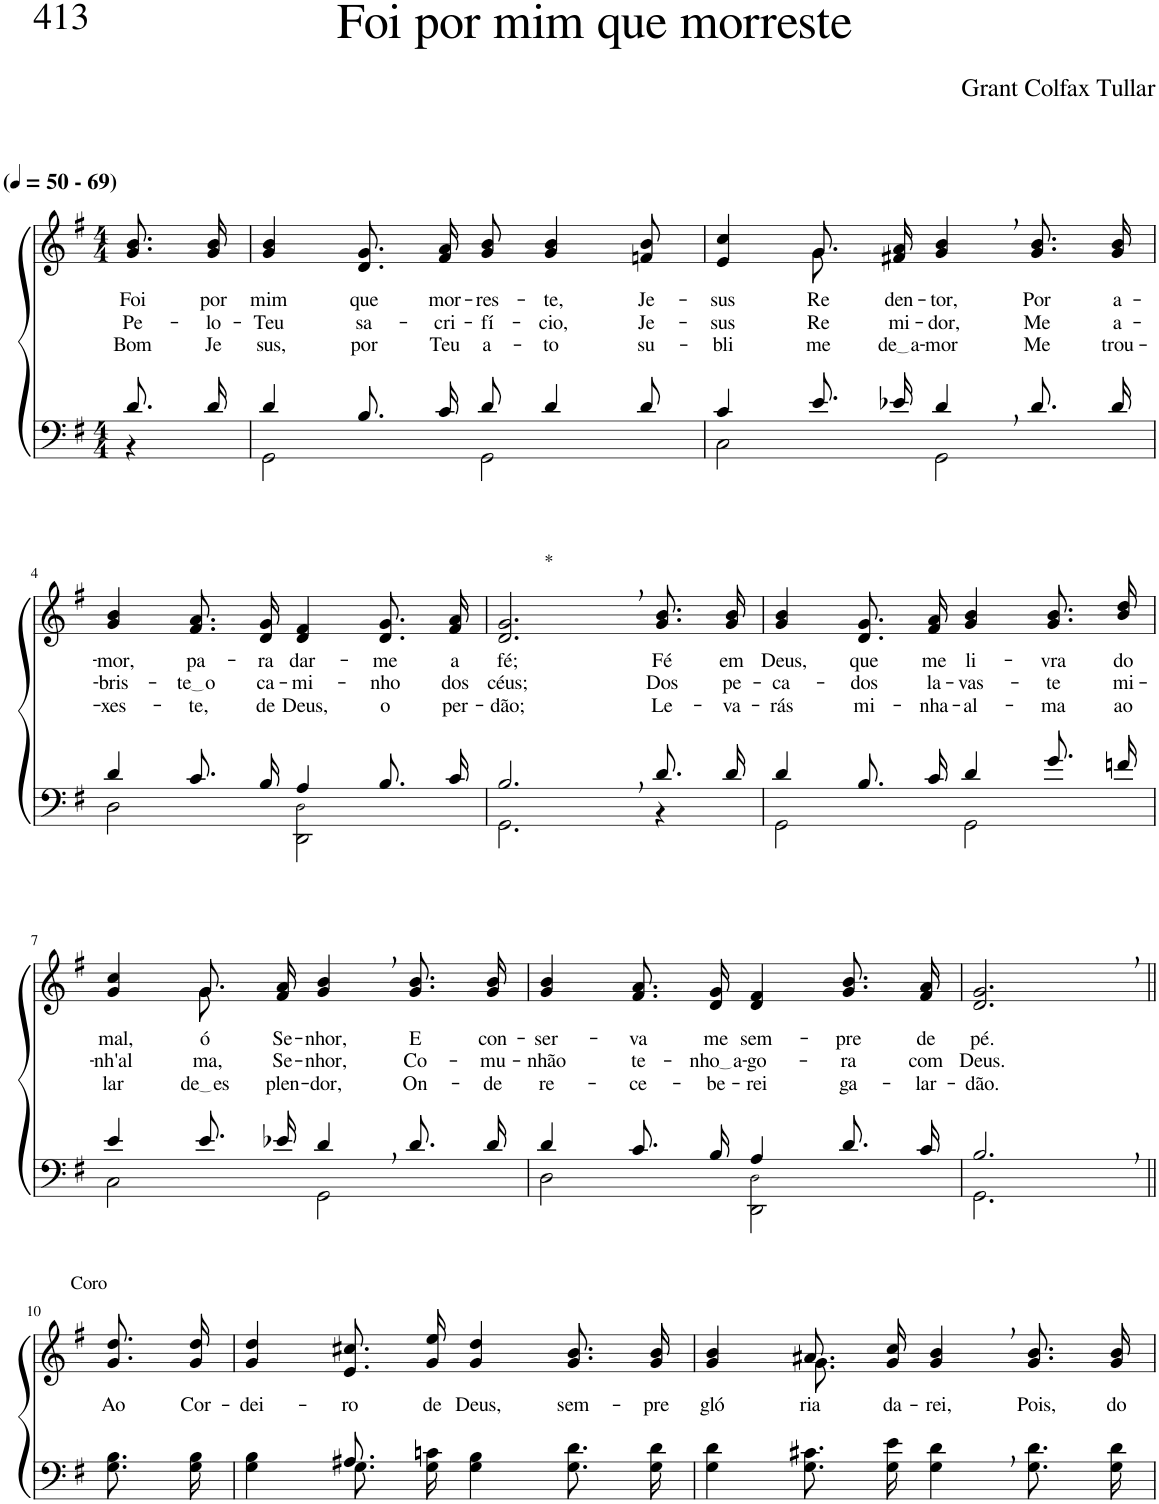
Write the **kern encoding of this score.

**kern	**kern	**text	**text	**text
*part2	*part1	*part1	*part1	*part1
*staff2	*staff1	*staff1	*staff1	*staff1
*I"Parte III e IV	*I"Parte I e II	*	*	*
*clefF4	*clefG2	*	*	*
*Trd1c2	*Trd1c2	*	*	*
*k[f#]	*k[f#]	*	*	*
*M4/4	*M4/4	*	*	*
*MM50	*MM50	*	*	*
=1	=1	=1	=1	=1
*^	*	*	*	*
!	!	!LO:TX:a:B:t=(	!	!	!
!	!	!LO:TX:a:B:t=- 69)	!	!	!
!	!	!	!LO:LY:b	!LO:LY:b	!LO:LY:b
8.d/L	4r	8.g/ 8.b/L	Foi	Pe-	Bom
!	!	!	!LO:LY:b	!LO:LY:b	!LO:LY:b
16d/Jk	.	16g/ 16b/Jk	por	-lo-	Je
=2	=2	=2	=2	=2	=2
!	!	!	!LO:LY:b	!LO:LY:b	!LO:LY:b
4d/	2GG\	4g/ 4b/	mim	-Teu	sus,
!	!	!	!LO:LY:b	!LO:LY:b	!LO:LY:b
8.B/L	.	8.d/ 8.g/L	que	sa-	por
!	!	!	!LO:LY:b	!LO:LY:b	!LO:LY:b
16c/Jk	.	16f#/ 16a/Jk	mor-	-cri-	Teu
!	!	!	!LO:LY:b	!LO:LY:b	!LO:LY:b
8d/	2GG\	8g/ 8b/	-res-	-fí-	a-
!	!	!	!LO:LY:b	!LO:LY:b	!LO:LY:b
4d/	.	4g/ 4b/	-te,	-cio,	-to
!	!	!	!LO:LY:b	!LO:LY:b	!LO:LY:b
8d/	.	8fn/ 8b/	Je-	Je-	su-
=3	=3	=3	=3	=3	=3
!	!	!	!LO:LY:b	!LO:LY:b	!LO:LY:b
*	*	*^	*	*	*
4c/	2C\	4e/ 4cc/	4ryy	-sus	-sus	-bli-
!	!	!	!	!LO:LY:b	!LO:LY:b	!LO:LY:b
8.e/L	.	8.g/L	8.g\	Re-	Re-	-me
!	!	!	!	!LO:LY:b	!LO:LY:b	!LO:LY:b
16e-X/Jk	.	16f#X/ 16a/Jk	2ryy	-den-	-mi-	de a
!	!	!	!	!LO:LY:b	!LO:LY:b	!LO:LY:b
4d,/	2GG\	4g/, 4b/,	.	-tor,	-dor,	-mor
!	!	!	!	!LO:LY:b	!LO:LY:b	!LO:LY:b
8.d/L	.	8.g/ 8.b/L	.	Por	Me	Me
!	!	!	!	!LO:LY:b	!LO:LY:b	!LO:LY:b
16d/Jk	.	16g/ 16b/Jk	16ryy	a-	a-	trou-
!!LO:LB:g=z
=4	=4	=4	=4	=4	=4	=4
!	!	!	!	!LO:LY:b	!LO:LY:b	!LO:LY:b
*	*	*v	*v	*	*	*
4d/	2D\	4g/ 4b/	-mor,	-bris-	-xes-
!	!	!	!LO:LY:b	!LO:LY:b	!LO:LY:b
8.c/L	.	8.f#/ 8.a/L	pa-	te o	-te,
!	!	!	!LO:LY:b	!LO:LY:b	!LO:LY:b
16B/Jk	.	16d/ 16g/Jk	-ra	ca-	de
!	!	!	!LO:LY:b	!LO:LY:b	!LO:LY:b
4A/	2DD\ 2D!\	4d/ 4f#/	dar-	-mi-	Deus,
!	!	!	!LO:LY:b	!LO:LY:b	!LO:LY:b
8.B/L	.	8.d/ 8.g/L	-me	-nho	o
!	!	!	!LO:LY:b	!LO:LY:b	!LO:LY:b
16c/Jk	.	16f#/ 16a/Jk	a	dos	per-
=5	=5	=5	=5	=5	=5
!	!	!LO:TX:a:t=*	!	!	!
!	!	!	!LO:LY:b	!LO:LY:b	!LO:LY:b
2.B,/	2.GG\	2.d/, 2.g/,	fé;	céus;	-dão;
!	!	!	!LO:LY:b	!LO:LY:b	!LO:LY:b
8.d/L	4r	8.g/ 8.b/L	Fé	Dos	Le-
!	!	!	!LO:LY:b	!LO:LY:b	!LO:LY:b
16d/Jk	.	16g/ 16b/Jk	em	pe-	-va-
=6	=6	=6	=6	=6	=6
!	!	!	!LO:LY:b	!LO:LY:b	!LO:LY:b
4d/	2GG\	4g/ 4b/	Deus,	-ca-	-rás
!	!	!	!LO:LY:b	!LO:LY:b	!LO:LY:b
8.B/L	.	8.d/ 8.g/L	que	-dos	mi-
!	!	!	!LO:LY:b	!LO:LY:b	!LO:LY:b
16c/Jk	.	16f#/ 16a/Jk	me	la-	-nha-
!	!	!	!LO:LY:b	!LO:LY:b	!LO:LY:b
4d/	2GG\	4g/ 4b/	li-	-vas-	-al-
!	!	!	!LO:LY:b	!LO:LY:b	!LO:LY:b
8.g/L	.	8.g\ 8.b\L	-vra	-te	-ma
!	!	!	!LO:LY:b	!LO:LY:b	!LO:LY:b
16fn/Jk	.	16b\ 16dd\Jk	do	mi-	ao
!!LO:LB:g=z
=7	=7	=7	=7	=7	=7
!	!	!	!LO:LY:b	!LO:LY:b	!LO:LY:b
*	*	*^	*	*	*
4e/	2C\	4g/ 4cc/	4ryy	mal,	-nh'al-	lar
!	!	!	!	!LO:LY:b	!LO:LY:b	!LO:LY:b
8.e/L	.	8.g/L	8.g\	ó	-ma,	de es
!	!	!	!	!LO:LY:b	!LO:LY:b	!LO:LY:b
16e-X/Jk	.	16f#/ 16a/Jk	2ryy	Se-	Se-	-plen-
!	!	!	!	!LO:LY:b	!LO:LY:b	!LO:LY:b
4d,/	2GG\	4g/, 4b/,	.	-nhor,	-nhor,	-dor,
!	!	!	!	!LO:LY:b	!LO:LY:b	!LO:LY:b
8.d/L	.	8.g/ 8.b/L	.	E	Co-	On-
!	!	!	!	!LO:LY:b	!LO:LY:b	!LO:LY:b
16d/Jk	.	16g/ 16b/Jk	16ryy	con-	-mu-	-de
=8	=8	=8	=8	=8	=8	=8
!	!	!	!	!LO:LY:b	!LO:LY:b	!LO:LY:b
*	*	*v	*v	*	*	*
4d/	2D\	4g/ 4b/	-ser-	-nhão	re-
!	!	!	!LO:LY:b	!LO:LY:b	!LO:LY:b
8.c/L	.	8.f#/ 8.a/L	-va	te-	-ce-
!	!	!	!LO:LY:b	!LO:LY:b	!LO:LY:b
16B/Jk	.	16d/ 16g/Jk	me	nho a	-be-
!	!	!	!LO:LY:b	!LO:LY:b	!LO:LY:b
4A/	2DD\ 2D!\	4d/ 4f#/	sem-	-go-	-rei
!	!	!	!LO:LY:b	!LO:LY:b	!LO:LY:b
8.d/L	.	8.g/ 8.b/L	-pre	-ra	ga-
!	!	!	!LO:LY:b	!LO:LY:b	!LO:LY:b
16c/Jk	.	16f#/ 16a/Jk	de	com	-lar-
=9	=9	=9	=9	=9	=9
!	!	!	!LO:LY:b	!LO:LY:b	!LO:LY:b
2.B,/	2.GG\	2.d/, 2.g/,	pé.	Deus.	-dão.
!!LO:LB:g=z
=10||	=10||	=10||	=10||	=10||	=10||
!	!	!LO:TX:a:t=Coro	!	!	!
!	!	!	!LO:LY:b	!	!
*v	*v	*	*	*	*
8.G\ 8.B\L	8.g\ 8.dd\L	Ao	.	.
!	!	!LO:LY:b	!	!
16G\ 16B\Jk	16g\ 16dd\Jk	Cor-	.	.
=11	=11	=11	=11	=11
*^	*	*	*	*
!	!	!	!LO:LY:b	!	!
4G\ 4B\	4ryy	4g/ 4dd/	-dei-	.	.
!	!	!	!LO:LY:b	!	!
8.G\L	8.A#X/	8.e/ 8.cc#X/L	-ro	.	.
!	!	!	!LO:LY:b	!	!
16G\ 16cn\Jk	2ryy	16g/ 16ee/Jk	de	.	.
!	!	!	!LO:LY:b	!	!
4G\ 4B\	.	4g/ 4dd/	Deus,	.	.
!	!	!	!LO:LY:b	!	!
8.G\ 8.d\L	.	8.g/ 8.b/L	sem-	.	.
!	!	!	!LO:LY:b	!	!
16G\ 16d\Jk	16ryy	16g/ 16b/Jk	-pre	.	.
=12	=12	=12	=12	=12	=12
!	!	!	!LO:LY:b	!	!
*v	*v	*^	*	*	*
4G\ 4d\	4g/ 4b/	4ryy	gló-	.	.
!	!	!	!LO:LY:b	!	!
8.G\ 8.c#X\L	8.a#X\L	8.g\	ria	.	.
!	!	!	!LO:LY:b	!	!
16G\ 16e\Jk	16g\ 16cc\Jk	2ryy	da-	.	.
!	!	!	!LO:LY:b	!	!
4G\, 4d\,	4g/, 4b/,	.	-rei,	.	.
!	!	!	!LO:LY:b	!	!
8.G\ 8.d\L	8.g/ 8.b/L	.	Pois,	.	.
!	!	!	!LO:LY:b	!	!
16G\ 16d\Jk	16g/ 16b/Jk	16ryy	do	.	.
*	*v	*v	*	*	*
=	=	=	=	=
*-	*-	*-	*-	*-
